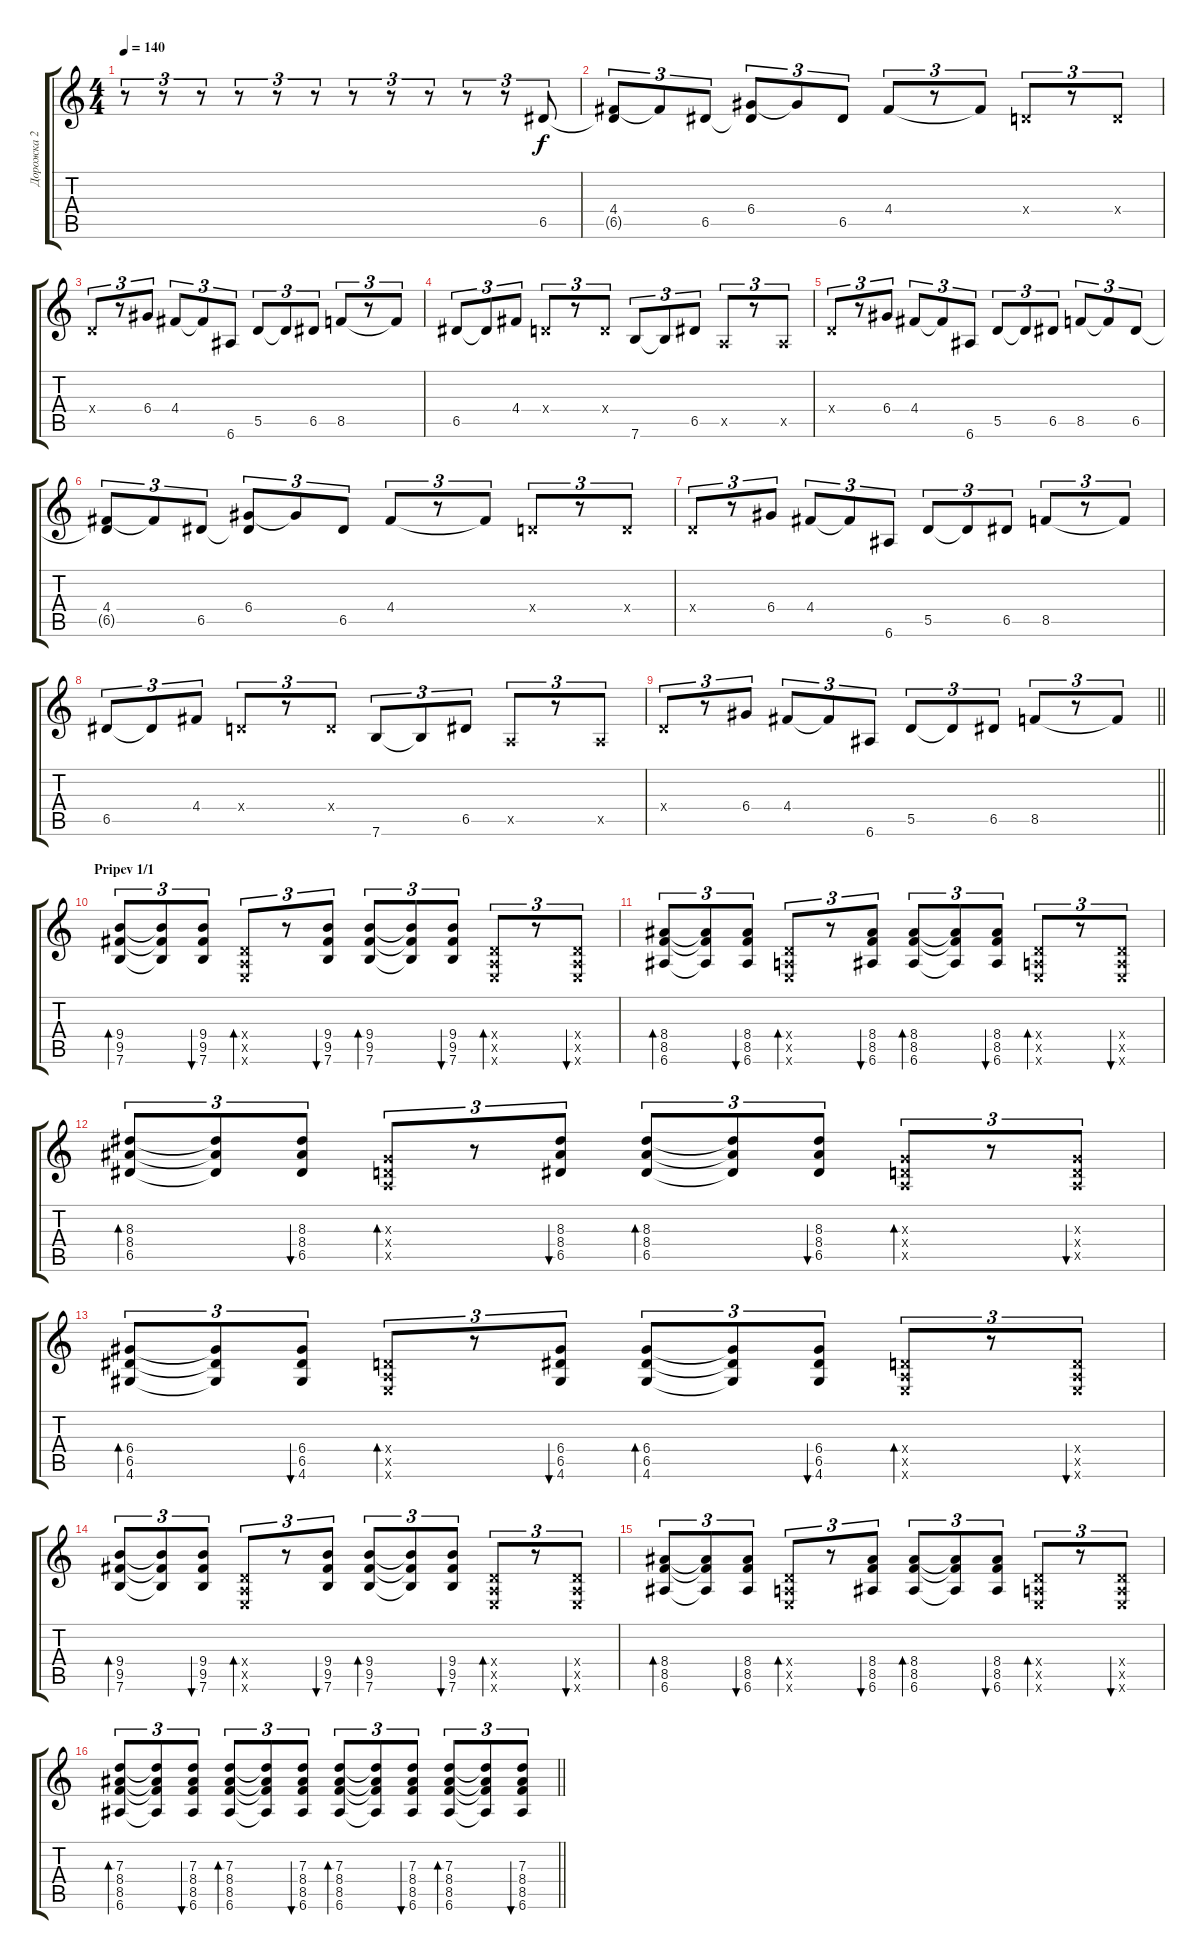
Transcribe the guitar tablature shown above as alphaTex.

\track ("Дорожка 2" "Дорожка 2") {instrument acousticguitarsteel}
\staff {score tabs}
\tuning (E4 B3 G3 D3 A2 E2) {hide}
\ts (4 4)
\tempo 140
\clef g2
\ks c
r.8{tu (3 2) dy f} r.8{tu (3 2)} r.8{tu (3 2)} r.8{tu (3 2)} r.8{tu (3 2)} r.8{tu (3 2)} r.8{tu (3 2)} r.8{tu (3 2)} r.8{tu (3 2)} r.8{tu (3 2)} r.8{tu (3 2)} 6.5.8{tu (3 2)} |
(4.4 6.5{t}).8{tu (3 2)} 4.4{t}.8{tu (3 2)} 6.5.8{tu (3 2)} (6.4 6.5{t}).8{tu (3 2)} 6.4{t}.8{tu (3 2)} 6.5.8{tu (3 2)} 4.4.8{tu (3 2)} r.8{tu (3 2)} 4.4{t}.8{tu (3 2)} 0.4{x}.8{tu (3 2)} r.8{tu (3 2)} 0.4{x}.8{tu (3 2)} |
0.4{x}.8{tu (3 2)} r.8{tu (3 2)} 6.4.8{tu (3 2)} 4.4.8{tu (3 2)} 4.4{t}.8{tu (3 2)} 6.6.8{tu (3 2)} 5.5.8{tu (3 2)} 5.5{t}.8{tu (3 2)} 6.5.8{tu (3 2)} 8.5.8{tu (3 2)} r.8{tu (3 2)} 8.5{t}.8{tu (3 2)} |
6.5.8{tu (3 2)} 6.5{t}.8{tu (3 2)} 4.4.8{tu (3 2)} 0.4{x}.8{tu (3 2)} r.8{tu (3 2)} 0.4{x}.8{tu (3 2)} 7.6.8{tu (3 2)} 7.6{t}.8{tu (3 2)} 6.5.8{tu (3 2)} 0.5{x}.8{tu (3 2)} r.8{tu (3 2)} 0.5{x}.8{tu (3 2)} |
0.4{x}.8{tu (3 2)} r.8{tu (3 2)} 6.4.8{tu (3 2)} 4.4.8{tu (3 2)} 4.4{t}.8{tu (3 2)} 6.6.8{tu (3 2)} 5.5.8{tu (3 2)} 5.5{t}.8{tu (3 2)} 6.5.8{tu (3 2)} 8.5.8{tu (3 2)} 8.5{t}.8{tu (3 2)} 6.5.8{tu (3 2)} |
(4.4 6.5{t}).8{tu (3 2)} 4.4{t}.8{tu (3 2)} 6.5.8{tu (3 2)} (6.4 6.5{t}).8{tu (3 2)} 6.4{t}.8{tu (3 2)} 6.5.8{tu (3 2)} 4.4.8{tu (3 2)} r.8{tu (3 2)} 4.4{t}.8{tu (3 2)} 0.4{x}.8{tu (3 2)} r.8{tu (3 2)} 0.4{x}.8{tu (3 2)} |
0.4{x}.8{tu (3 2)} r.8{tu (3 2)} 6.4.8{tu (3 2)} 4.4.8{tu (3 2)} 4.4{t}.8{tu (3 2)} 6.6.8{tu (3 2)} 5.5.8{tu (3 2)} 5.5{t}.8{tu (3 2)} 6.5.8{tu (3 2)} 8.5.8{tu (3 2)} r.8{tu (3 2)} 8.5{t}.8{tu (3 2)} |
6.5.8{tu (3 2)} 6.5{t}.8{tu (3 2)} 4.4.8{tu (3 2)} 0.4{x}.8{tu (3 2)} r.8{tu (3 2)} 0.4{x}.8{tu (3 2)} 7.6.8{tu (3 2)} 7.6{t}.8{tu (3 2)} 6.5.8{tu (3 2)} 0.5{x}.8{tu (3 2)} r.8{tu (3 2)} 0.5{x}.8{tu (3 2)} |
\barLineRight lightlight
0.4{x}.8{tu (3 2)} r.8{tu (3 2)} 6.4.8{tu (3 2)} 4.4.8{tu (3 2)} 4.4{t}.8{tu (3 2)} 6.6.8{tu (3 2)} 5.5.8{tu (3 2)} 5.5{t}.8{tu (3 2)} 6.5.8{tu (3 2)} 8.5.8{tu (3 2)} r.8{tu (3 2)} 8.5{t}.8{tu (3 2)} |
\section ("" "Pripev 1/1")
(9.4 9.5 7.6).8{tu (3 2) bd 60} (9.4{t} 9.5{t} 7.6{t}).8{tu (3 2)} (9.4 9.5 7.6).8{tu (3 2) bu 60} (0.4{x} 0.5{x} 0.6{x}).8{tu (3 2) bd 60} r.8{tu (3 2)} (9.4 9.5 7.6).8{tu (3 2) bu 60} (9.4 9.5 7.6).8{tu (3 2) bd 60} (9.4{t} 9.5{t} 7.6{t}).8{tu (3 2)} (9.4 9.5 7.6).8{tu (3 2) bu 60} (0.4{x} 0.5{x} 0.6{x}).8{tu (3 2) bd 60} r.8{tu (3 2)} (0.4{x} 0.5{x} 0.6{x}).8{tu (3 2) bu 60} |
(8.4 8.5 6.6).8{tu (3 2) bd 60} (8.4{t} 8.5{t} 6.6{t}).8{tu (3 2)} (8.4 8.5 6.6).8{tu (3 2) bu 60} (0.4{x} 0.5{x} 0.6{x}).8{tu (3 2) bd 60} r.8{tu (3 2)} (8.4 8.5 6.6).8{tu (3 2) bu 60} (8.4 8.5 6.6).8{tu (3 2) bd 60} (8.4{t} 8.5{t} 6.6{t}).8{tu (3 2)} (8.4 8.5 6.6).8{tu (3 2) bu 60} (0.4{x} 0.5{x} 0.6{x}).8{tu (3 2) bd 60} r.8{tu (3 2)} (0.4{x} 0.5{x} 0.6{x}).8{tu (3 2) bu 60} |
(8.3 8.4 6.5).8{tu (3 2) bd 60} (8.3{t} 8.4{t} 6.5{t}).8{tu (3 2)} (8.3 8.4 6.5).8{tu (3 2) bu 60} (0.3{x} 0.4{x} 0.5{x}).8{tu (3 2) bd 60} r.8{tu (3 2)} (8.3 8.4 6.5).8{tu (3 2) bu 60} (8.3 8.4 6.5).8{tu (3 2) bd 60} (8.3{t} 8.4{t} 6.5{t}).8{tu (3 2)} (8.3 8.4 6.5).8{tu (3 2) bu 60} (0.3{x} 0.4{x} 0.5{x}).8{tu (3 2) bd 60} r.8{tu (3 2)} (0.3{x} 0.4{x} 0.5{x}).8{tu (3 2) bu 60} |
(6.4 6.5 4.6).8{tu (3 2) bd 60} (6.4{t} 6.5{t} 4.6{t}).8{tu (3 2)} (6.4 6.5 4.6).8{tu (3 2) bu 60} (0.4{x} 0.5{x} 0.6{x}).8{tu (3 2) bd 60} r.8{tu (3 2)} (6.4 6.5 4.6).8{tu (3 2) bu 60} (6.4 6.5 4.6).8{tu (3 2) bd 60} (6.4{t} 6.5{t} 4.6{t}).8{tu (3 2)} (6.4 6.5 4.6).8{tu (3 2) bu 60} (0.4{x} 0.5{x} 0.6{x}).8{tu (3 2) bd 60} r.8{tu (3 2)} (0.4{x} 0.5{x} 0.6{x}).8{tu (3 2) bu 60} |
(9.4 9.5 7.6).8{tu (3 2) bd 60} (9.4{t} 9.5{t} 7.6{t}).8{tu (3 2)} (9.4 9.5 7.6).8{tu (3 2) bu 60} (0.4{x} 0.5{x} 0.6{x}).8{tu (3 2) bd 60} r.8{tu (3 2)} (9.4 9.5 7.6).8{tu (3 2) bu 60} (9.4 9.5 7.6).8{tu (3 2) bd 60} (9.4{t} 9.5{t} 7.6{t}).8{tu (3 2)} (9.4 9.5 7.6).8{tu (3 2) bu 60} (0.4{x} 0.5{x} 0.6{x}).8{tu (3 2) bd 60} r.8{tu (3 2)} (0.4{x} 0.5{x} 0.6{x}).8{tu (3 2) bu 60} |
(8.4 8.5 6.6).8{tu (3 2) bd 60} (8.4{t} 8.5{t} 6.6{t}).8{tu (3 2)} (8.4 8.5 6.6).8{tu (3 2) bu 60} (0.4{x} 0.5{x} 0.6{x}).8{tu (3 2) bd 60} r.8{tu (3 2)} (8.4 8.5 6.6).8{tu (3 2) bu 60} (8.4 8.5 6.6).8{tu (3 2) bd 60} (8.4{t} 8.5{t} 6.6{t}).8{tu (3 2)} (8.4 8.5 6.6).8{tu (3 2) bu 60} (0.4{x} 0.5{x} 0.6{x}).8{tu (3 2) bd 60} r.8{tu (3 2)} (0.4{x} 0.5{x} 0.6{x}).8{tu (3 2) bu 60} |
\barLineRight lightlight
(7.3 8.4 8.5 6.6).8{tu (3 2) bd 60} (7.3{t} 8.4{t} 8.5{t} 6.6{t}).8{tu (3 2)} (7.3 8.4 8.5 6.6).8{tu (3 2) bu 60} (7.3 8.4 8.5 6.6).8{tu (3 2) bd 60} (7.3{t} 8.4{t} 8.5{t} 6.6{t}).8{tu (3 2)} (7.3 8.4 8.5 6.6).8{tu (3 2) bu 60} (7.3 8.4 8.5 6.6).8{tu (3 2) bd 60} (7.3{t} 8.4{t} 8.5{t} 6.6{t}).8{tu (3 2)} (7.3 8.4 8.5 6.6).8{tu (3 2) bu 60} (7.3 8.4 8.5 6.6).8{tu (3 2) bd 60} (7.3{t} 8.4{t} 8.5{t} 6.6{t}).8{tu (3 2)} (7.3 8.4 8.5 6.6).8{tu (3 2) bu 60}
